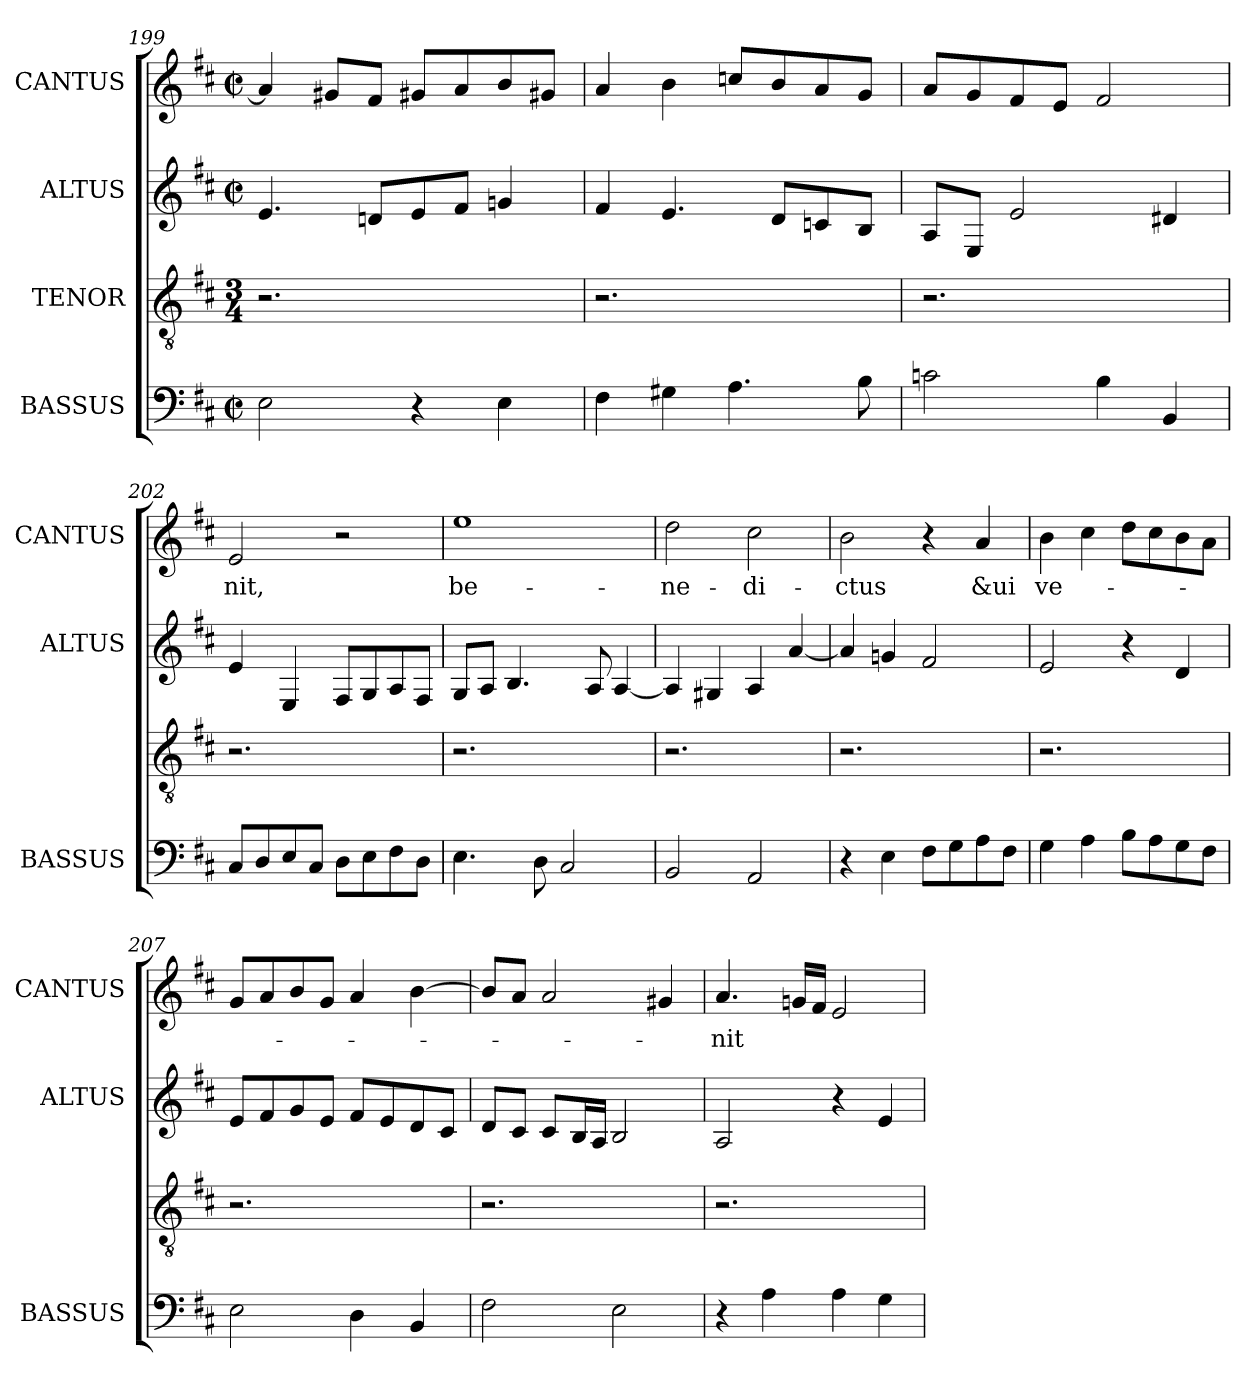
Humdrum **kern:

**kern	**kern	**kern	**kern	**text
*part4	*part3	*part2	*part1	*part1
*staff4	*staff3	*staff2	*staff1	*staff1
*I"BASSUS	*I"TENOR	*I"ALTUS	*I"CANTUS	*
*I'BASSUS	*	*I'ALTUS	*I'CANTUS	*
*clefF4	*clefGv2	*clefG2	*clefG2	*
*k[f#c#]	*k[f#c#]	*k[f#c#]	*k[f#c#]	*
*D:	*D:	*D:	*D:	*
*M2/2	*M3/4	*M2/2	*M2/2	*
*met(c|)	*	*met(c|)	*met(c|)	*
=199	=199	=199	=199	=199
2E\	2.r	4.e/	4a/]	.
.	.	.	8g#X/L	.
.	.	8dn/L	8f#/J	.
4r	.	8e/	8g#X/L	.
.	.	8f#/J	8a/	.
4E\	4ryy	4gn/	8b/	.
.	.	.	8g#X/J	.
!!LO:PB:g=z
=200	=200	=200	=200	=200
4F#\	2.r	4f#/	4a/	.
4G#X\	.	4.e/	4b\	.
4.A\	.	.	8ccn/L	.
.	.	8d/L	8b/	.
.	4ryy	8cn/	8a/	.
8B\	.	8B/J	8g/J	.
=201	=201	=201	=201	=201
2cn\	2.r	8A/L	8a/L	.
.	.	8E/J	8g/	.
.	.	2e/	8f#/	.
.	.	.	8e/J	.
4B\	.	.	2f#/	.
4BB/	4ryy	4d#X/	.	.
=202	=202	=202	=202	=202
!	!	!	!	!LO:LY:b
8C#i/L	2.r	4e/	2e/	-nit,
8D/	.	.	.	.
8E/	.	4E/	.	.
8C#/J	.	.	.	.
8D\L	.	8F#/L	2r	.
8E\	.	8G/	.	.
8F#\	4ryy	8A/	.	.
8D\J	.	8F#/J	.	.
=203	=203	=203	=203	=203
!	!	!	!	!LO:LY:b
4.E\	2.r	8G/L	1ee	be-
.	.	8A/J	.	.
.	.	4.B/	.	.
8D\	.	.	.	.
2C#/	.	.	.	.
.	.	8A/	.	.
.	4ryy	[<4A/	.	.
!!LO:LB:g=z
=204	=204	=204	=204	=204
!	!	!	!	!LO:LY:b
2BB/	2.r	4A/]	2dd\	-ne-
.	.	4G#X/	.	.
!	!	!	!	!LO:LY:b
2AA/	.	4A/	2cc#\	-di-
.	4ryy	[<4a/	.	.
=205	=205	=205	=205	=205
!	!	!	!	!LO:LY:b
4r	2.r	4a/]	2b\	-ctus
4E\	.	4gn/	.	.
8F#\L	.	2f#/	4r	.
8G\	.	.	.	.
!	!	!	!	!LO:LY:b
8A\	4ryy	.	4a/	&ui
8F#\J	.	.	.	.
=206	=206	=206	=206	=206
!	!	!	!	!LO:LY:b
4G\	2.r	2e/	4b\	ve-
4A\	.	.	4cc#\	.
8B\L	.	4r	8dd\L	.
8A\	.	.	8cc#\	.
8G\	4ryy	4d/	8b\	.
8F#\J	.	.	8a\J	.
=207	=207	=207	=207	=207
2E\	2.r	8e/L	8g/L	.
.	.	8f#/	8a/	.
.	.	8g/	8b/	.
.	.	8e/J	8g/J	.
4D\	.	8f#/L	4a/	.
.	.	8e/	.	.
4BB/	4ryy	8d/	[>4b\	.
.	.	8c#/J	.	.
=208	=208	=208	=208	=208
2F#\	2.r	8d/L	8b/L]	.
.	.	8c#/J	8a/J	.
.	.	8c#/L	2a/	.
.	.	16B/L	.	.
.	.	16A/JJ	.	.
2E\	.	2B/	.	.
.	4ryy	.	4g#X/	.
!!LO:LB:g=z
=209	=209	=209	=209	=209
!	!	!	!	!LO:LY:b
4r	2.r	2A/	4.a/	-nit
4A\	.	.	.	.
.	.	.	16gn/LL	.
.	.	.	16f#/JJ	.
4A\	.	4r	2e/	.
4G\	4ryy	4e/	.	.
=	=	=	=	=
*-	*-	*-	*-	*-
